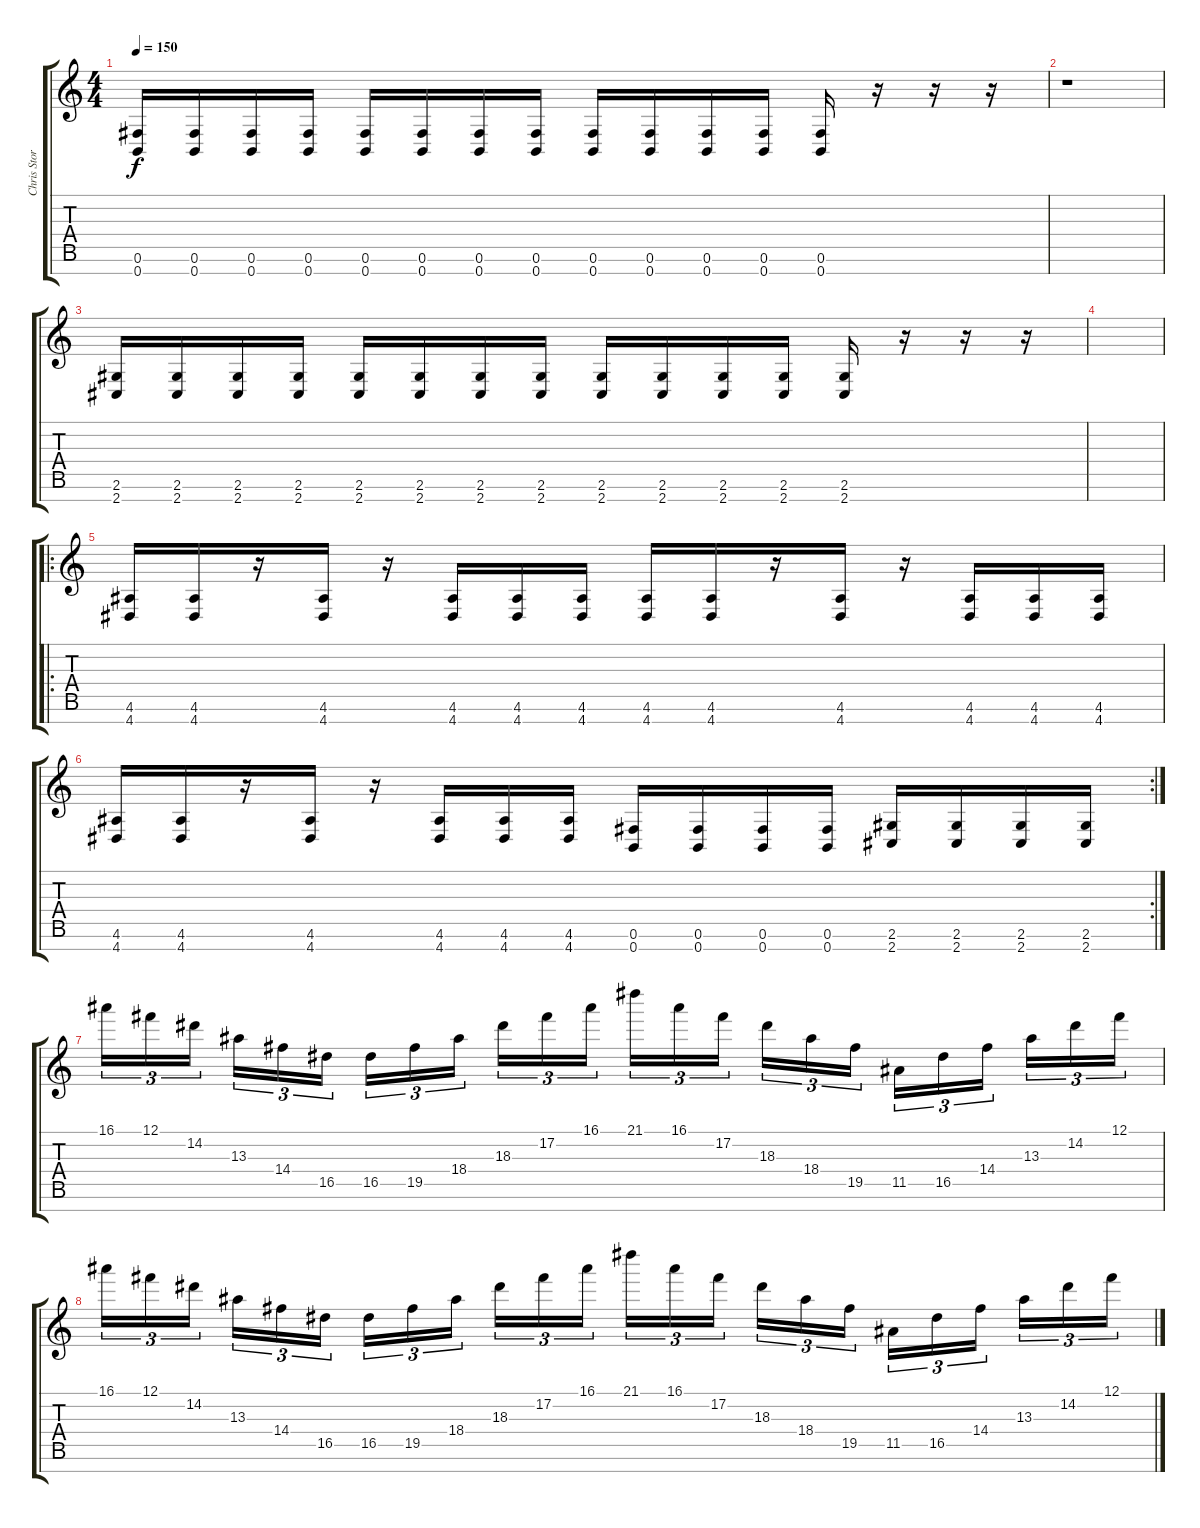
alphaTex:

\track ("Chris Storey" "Chris Stor") {instrument distortionguitar}
\staff {score tabs}
\tuning (Gb4 Db4 A3 E3 B2 Gb2 B1) {hide}
\ts (4 4)
\tempo 150
\clef g2
\ks c
(0.6 0.7).16{dy f} (0.6 0.7).16 (0.6 0.7).16 (0.6 0.7).16 (0.6 0.7).16 (0.6 0.7).16 (0.6 0.7).16 (0.6 0.7).16 (0.6 0.7).16 (0.6 0.7).16 (0.6 0.7).16 (0.6 0.7).16 (0.6 0.7).16 r.16 r.16 r.16 |
r.1 |
(2.6 2.7).16 (2.6 2.7).16 (2.6 2.7).16 (2.6 2.7).16 (2.6 2.7).16 (2.6 2.7).16 (2.6 2.7).16 (2.6 2.7).16 (2.6 2.7).16 (2.6 2.7).16 (2.6 2.7).16 (2.6 2.7).16 (2.6 2.7).16 r.16 r.16 r.16 |
|
\ro
(4.6 4.7).16 (4.6 4.7).16 r.16 (4.6 4.7).16 r.16 (4.6 4.7).16 (4.6 4.7).16 (4.6 4.7).16 (4.6 4.7).16 (4.6 4.7).16 r.16 (4.6 4.7).16 r.16 (4.6 4.7).16 (4.6 4.7).16 (4.6 4.7).16 |
\rc 2
(4.6 4.7).16 (4.6 4.7).16 r.16 (4.6 4.7).16 r.16 (4.6 4.7).16 (4.6 4.7).16 (4.6 4.7).16 (0.6 0.7).16 (0.6 0.7).16 (0.6 0.7).16 (0.6 0.7).16 (2.6 2.7).16 (2.6 2.7).16 (2.6 2.7).16 (2.6 2.7).16 |
16.1.16{tu (3 2)} 12.1.16{tu (3 2)} 14.2.16{tu (3 2) beam splitsecondary} 13.3.16{tu (3 2)} 14.4.16{tu (3 2)} 16.5.16{tu (3 2)} 16.5.16{tu (3 2)} 19.5.16{tu (3 2)} 18.4.16{tu (3 2) beam splitsecondary} 18.3.16{tu (3 2)} 17.2.16{tu (3 2)} 16.1.16{tu (3 2)} 21.1.16{tu (3 2)} 16.1.16{tu (3 2)} 17.2.16{tu (3 2) beam splitsecondary} 18.3.16{tu (3 2)} 18.4.16{tu (3 2)} 19.5.16{tu (3 2)} 11.5.16{tu (3 2)} 16.5.16{tu (3 2)} 14.4.16{tu (3 2) beam splitsecondary} 13.3.16{tu (3 2)} 14.2.16{tu (3 2)} 12.1.16{tu (3 2)} |
16.1.16{tu (3 2)} 12.1.16{tu (3 2)} 14.2.16{tu (3 2) beam splitsecondary} 13.3.16{tu (3 2)} 14.4.16{tu (3 2)} 16.5.16{tu (3 2)} 16.5.16{tu (3 2)} 19.5.16{tu (3 2)} 18.4.16{tu (3 2) beam splitsecondary} 18.3.16{tu (3 2)} 17.2.16{tu (3 2)} 16.1.16{tu (3 2)} 21.1.16{tu (3 2)} 16.1.16{tu (3 2)} 17.2.16{tu (3 2) beam splitsecondary} 18.3.16{tu (3 2)} 18.4.16{tu (3 2)} 19.5.16{tu (3 2)} 11.5.16{tu (3 2)} 16.5.16{tu (3 2)} 14.4.16{tu (3 2) beam splitsecondary} 13.3.16{tu (3 2)} 14.2.16{tu (3 2)} 12.1.16{tu (3 2)}
